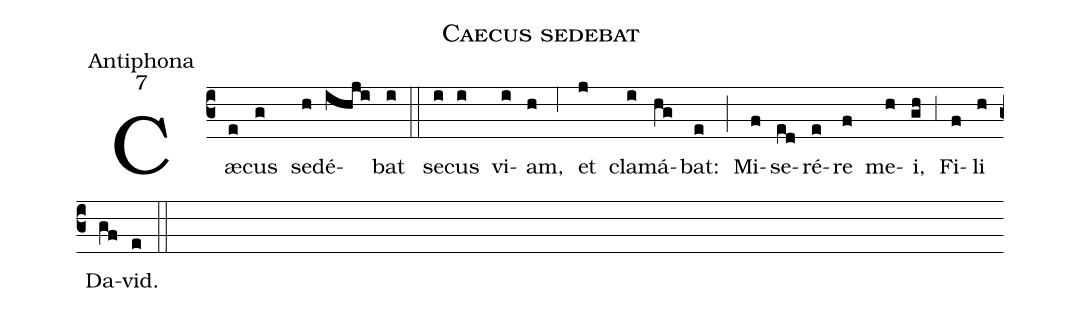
name:Caecus sedebat;
office-part:Antiphona;
mode:7;
%%
(c3) Cæ(e)cus(g) se(h)dé(ihji)bat(i) (::) se(i)cus(i) vi(i)am,(h) (;6) et(j) cla(i)má(hg)bat:(e) (;) Mi(f)se(ed)ré(e)re(f) me(h)i,(gh) (;3) Fi(f)li(h) Da(gf)vid.(e) (::)
